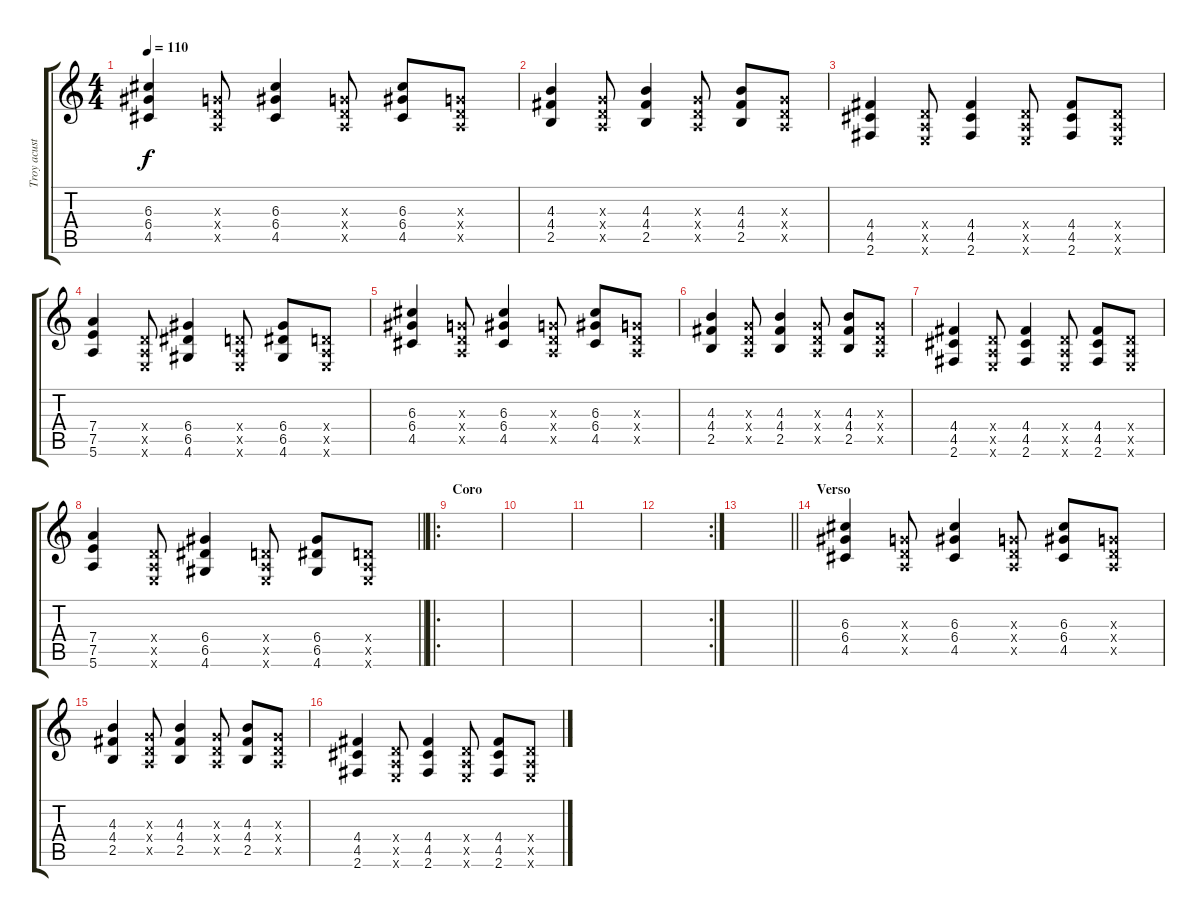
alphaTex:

\track ("Troy acustico" "Troy acust") {instrument electricguitarjazz}
\staff {score tabs}
\tuning (E4 B3 G3 D3 A2 E2) {hide}
\ts (4 4)
\tempo 110
\clef g2
\ks c
(6.3 6.4 4.5).4{dy f} (0.3{x} 0.4{x} 0.5{x}).8 (6.3 6.4 4.5).4 (0.3{x} 0.4{x} 0.5{x}).8 (6.3 6.4 4.5).8 (0.3{x} 0.4{x} 0.5{x}).8 |
(4.3 4.4 2.5).4 (0.3{x} 0.4{x} 0.5{x}).8 (4.3 4.4 2.5).4 (0.3{x} 0.4{x} 0.5{x}).8 (4.3 4.4 2.5).8 (0.3{x} 0.4{x} 0.5{x}).8 |
(4.4 4.5 2.6).4 (0.4{x} 0.5{x} 0.6{x}).8 (4.4 4.5 2.6).4 (0.4{x} 0.5{x} 0.6{x}).8 (4.4 4.5 2.6).8 (0.4{x} 0.5{x} 0.6{x}).8 |
(7.4 7.5 5.6).4 (0.4{x} 0.5{x} 0.6{x}).8 (6.4 6.5 4.6).4 (0.4{x} 0.5{x} 0.6{x}).8 (6.4 6.5 4.6).8 (0.4{x} 0.5{x} 0.6{x}).8 |
(6.3 6.4 4.5).4 (0.3{x} 0.4{x} 0.5{x}).8 (6.3 6.4 4.5).4 (0.3{x} 0.4{x} 0.5{x}).8 (6.3 6.4 4.5).8 (0.3{x} 0.4{x} 0.5{x}).8 |
(4.3 4.4 2.5).4 (0.3{x} 0.4{x} 0.5{x}).8 (4.3 4.4 2.5).4 (0.3{x} 0.4{x} 0.5{x}).8 (4.3 4.4 2.5).8 (0.3{x} 0.4{x} 0.5{x}).8 |
(4.4 4.5 2.6).4 (0.4{x} 0.5{x} 0.6{x}).8 (4.4 4.5 2.6).4 (0.4{x} 0.5{x} 0.6{x}).8 (4.4 4.5 2.6).8 (0.4{x} 0.5{x} 0.6{x}).8 |
\barLineRight lightlight
(7.4 7.5 5.6).4 (0.4{x} 0.5{x} 0.6{x}).8 (6.4 6.5 4.6).4 (0.4{x} 0.5{x} 0.6{x}).8 (6.4 6.5 4.6).8 (0.4{x} 0.5{x} 0.6{x}).8 |
\ro
\section ("" "Coro")
|
|
|
\rc 2
|
\barLineRight lightlight
|
\section ("" "Verso")
(6.3 6.4 4.5).4 (0.3{x} 0.4{x} 0.5{x}).8 (6.3 6.4 4.5).4 (0.3{x} 0.4{x} 0.5{x}).8 (6.3 6.4 4.5).8 (0.3{x} 0.4{x} 0.5{x}).8 |
(4.3 4.4 2.5).4 (0.3{x} 0.4{x} 0.5{x}).8 (4.3 4.4 2.5).4 (0.3{x} 0.4{x} 0.5{x}).8 (4.3 4.4 2.5).8 (0.3{x} 0.4{x} 0.5{x}).8 |
(4.4 4.5 2.6).4 (0.4{x} 0.5{x} 0.6{x}).8 (4.4 4.5 2.6).4 (0.4{x} 0.5{x} 0.6{x}).8 (4.4 4.5 2.6).8 (0.4{x} 0.5{x} 0.6{x}).8
